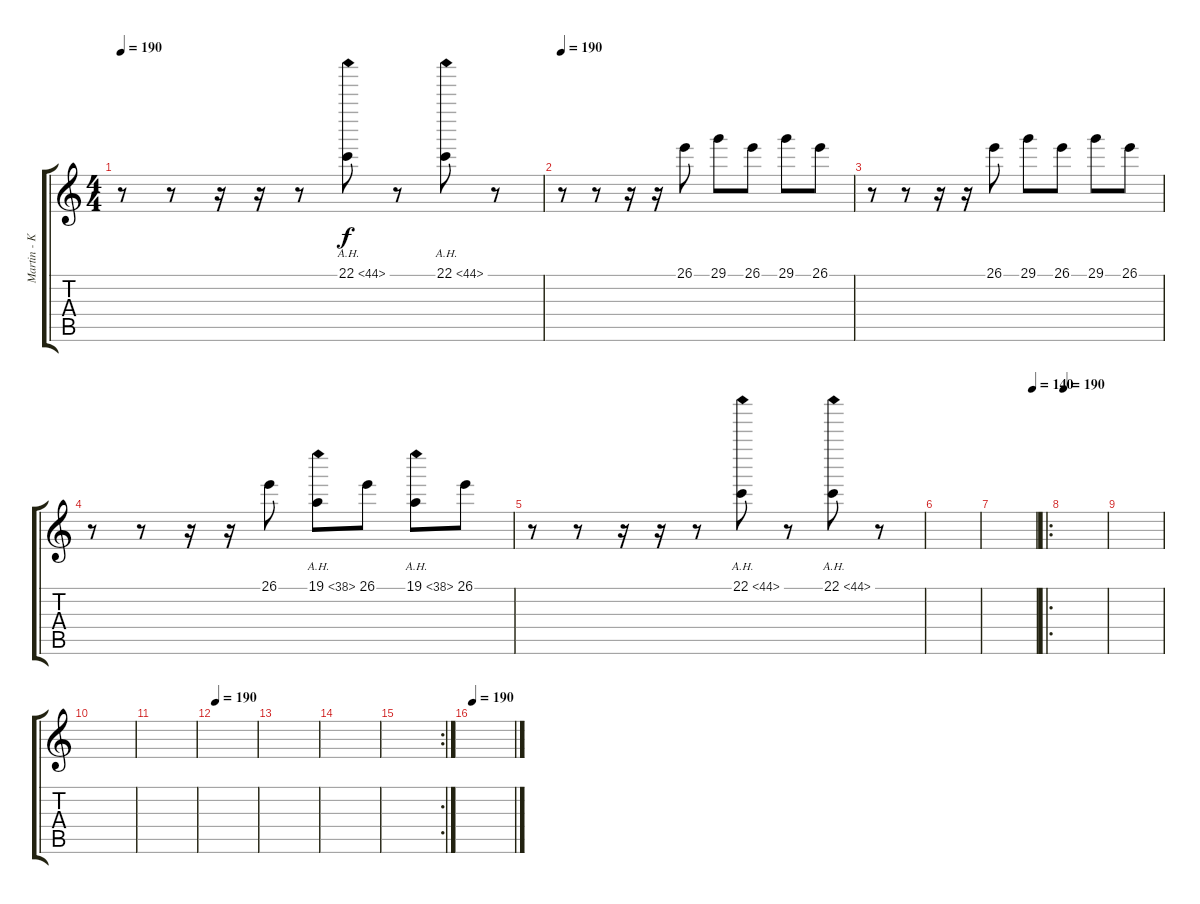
\track ("Martin - Keyboard1" "Martin - K") {instrument churchorgan}
\staff {score tabs}
\tuning (D4 A3 F3 C3 G2 D2) {hide}
\ts (4 4)
\tempo 190
\clef g2
\ks c
r.8{dy f} r.8 r.16 r.16 r.8 22.1{ah 22}.8 r.8 22.1{ah 22}.8 r.8 |
\tempo 190
r.8{volume 16 instrument stringensemble1} r.8 r.16 r.16 26.1.8 29.1.8 26.1.8 29.1.8 26.1.8 |
r.8{volume 16 instrument stringensemble1} r.8 r.16 r.16 26.1.8 29.1.8 26.1.8 29.1.8 26.1.8 |
r.8 r.8 r.16 r.16 26.1.8 19.1{ah 19}.8 26.1.8 19.1{ah 19}.8 26.1.8 |
r.8 r.8 r.16 r.16 r.8 22.1{ah 22}.8 r.8 22.1{ah 22}.8 r.8 |
|
\tempo (140 0.9375)
|
\ro
\tempo 190
|
|
|
|
\tempo 190
|
|
|
\rc 2
|
\tempo 190
